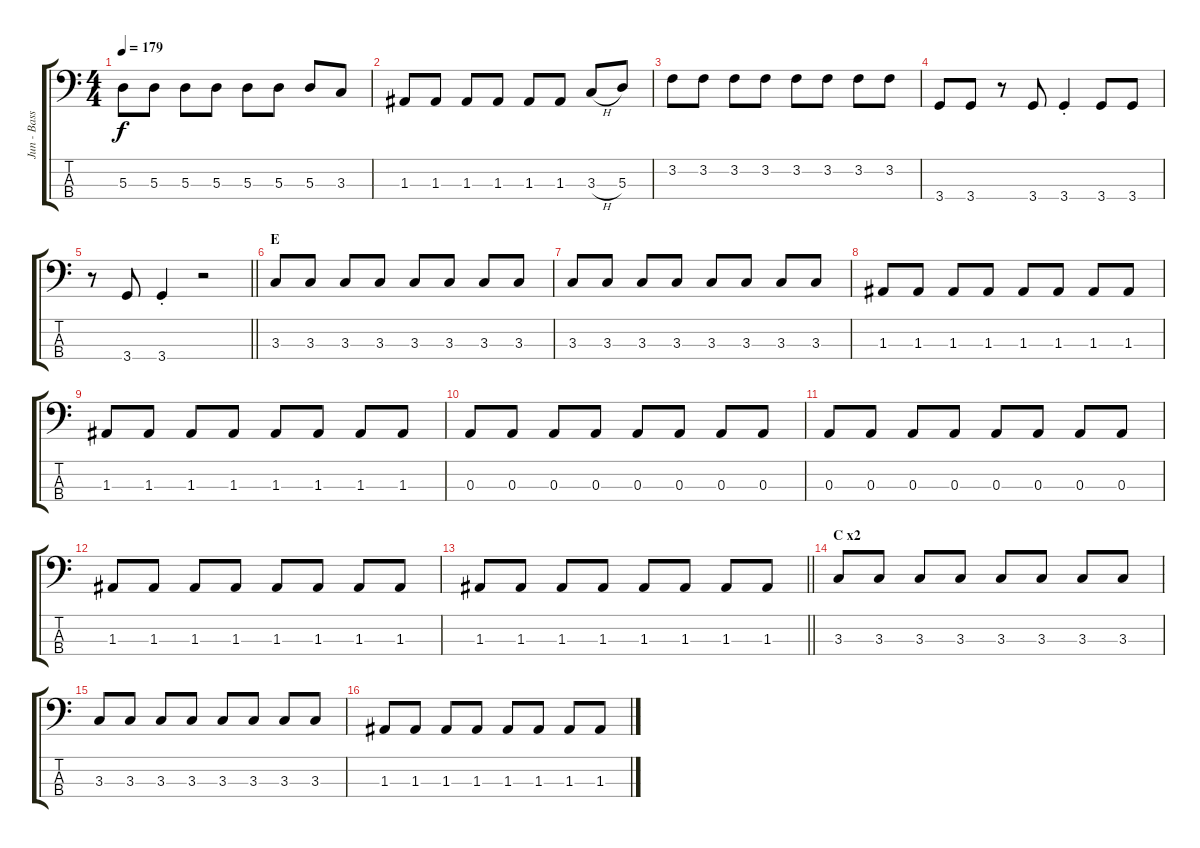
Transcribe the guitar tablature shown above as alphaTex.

\track ("Jun - Bass" "Jun - Bass") {instrument electricbasspick}
\staff {score tabs}
\tuning (G2 D2 A1 E1) {hide}
\ts (4 4)
\tempo 179
\clef f4
\ks c
5.3.8{dy f} 5.3.8 5.3.8 5.3.8 5.3.8 5.3.8 5.3.8 3.3.8 |
1.3.8 1.3.8 1.3.8 1.3.8 1.3.8 1.3.8 3.3{h}.8 5.3.8 |
3.2.8 3.2.8 3.2.8 3.2.8 3.2.8 3.2.8 3.2.8 3.2.8 |
3.4.8 3.4.8 r.8 3.4.8 3.4{st}.4 3.4.8 3.4.8 |
\barLineRight lightlight
r.8 3.4.8 3.4{st}.4 r.2 |
\section ("" "E")
3.3.8 3.3.8 3.3.8 3.3.8 3.3.8 3.3.8 3.3.8 3.3.8 |
3.3.8 3.3.8 3.3.8 3.3.8 3.3.8 3.3.8 3.3.8 3.3.8 |
1.3.8 1.3.8 1.3.8 1.3.8 1.3.8 1.3.8 1.3.8 1.3.8 |
1.3.8 1.3.8 1.3.8 1.3.8 1.3.8 1.3.8 1.3.8 1.3.8 |
0.3.8 0.3.8 0.3.8 0.3.8 0.3.8 0.3.8 0.3.8 0.3.8 |
0.3.8 0.3.8 0.3.8 0.3.8 0.3.8 0.3.8 0.3.8 0.3.8 |
1.3.8 1.3.8 1.3.8 1.3.8 1.3.8 1.3.8 1.3.8 1.3.8 |
\barLineRight lightlight
1.3.8 1.3.8 1.3.8 1.3.8 1.3.8 1.3.8 1.3.8 1.3.8 |
\section ("" "C x2")
3.3.8 3.3.8 3.3.8 3.3.8 3.3.8 3.3.8 3.3.8 3.3.8 |
3.3.8 3.3.8 3.3.8 3.3.8 3.3.8 3.3.8 3.3.8 3.3.8 |
1.3.8 1.3.8 1.3.8 1.3.8 1.3.8 1.3.8 1.3.8 1.3.8
